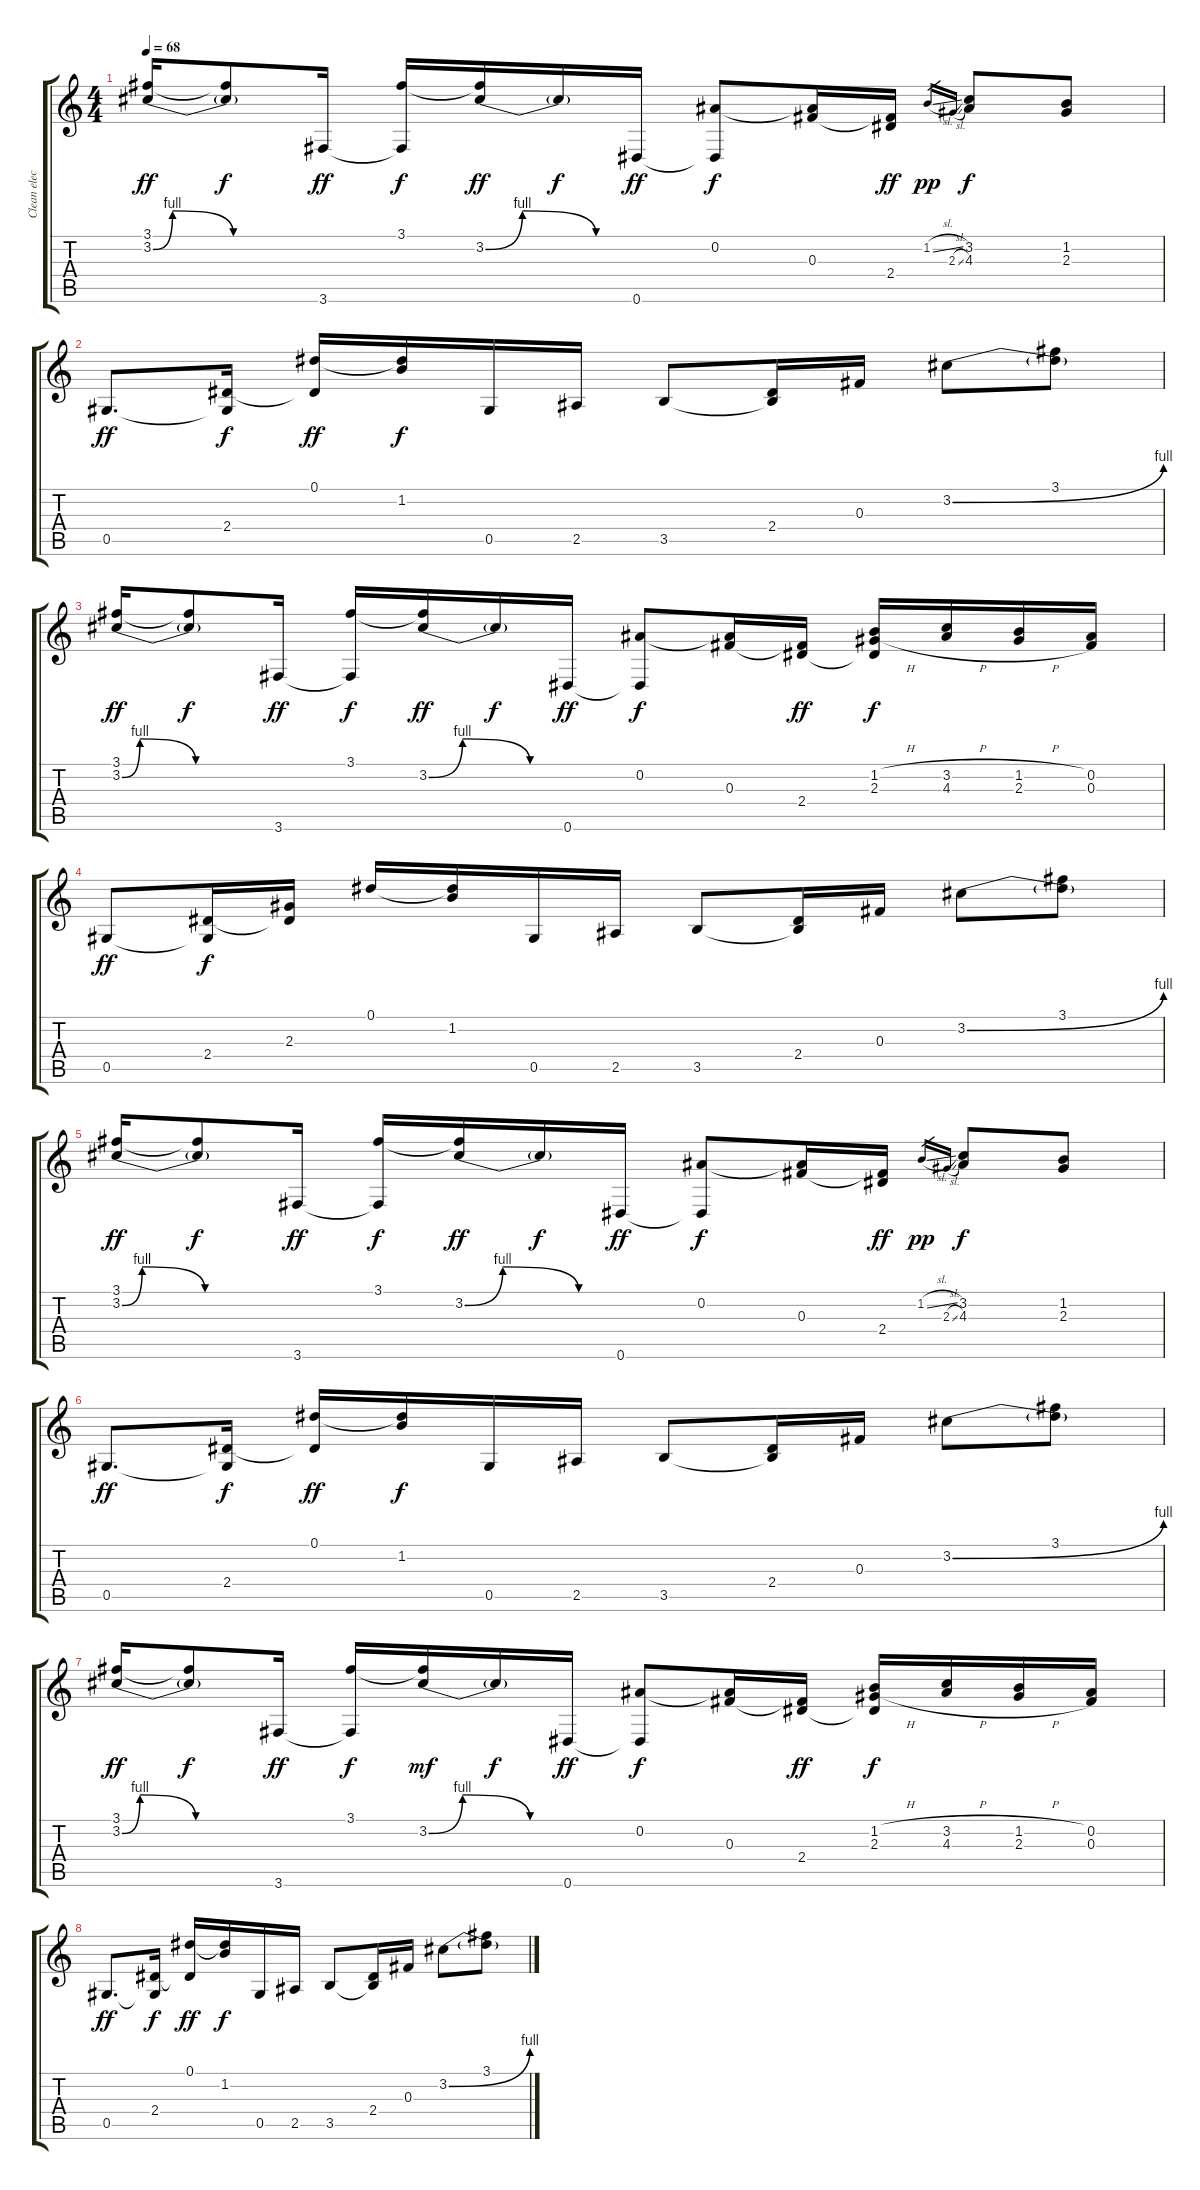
\track ("Clean electric" "Clean elec") {instrument electricguitarjazz}
\staff {score tabs}
\tuning (Eb4 Bb3 Gb3 Db3 Ab2 Eb2) {hide}
\ts (4 4)
\tempo 68
\clef g2
\ks c
(3.1 3.2{be (custom 0 0 7 4 29 0 60 0)}).16{dy ff} (3.1{t} 3.2{t}).8{dy f} 3.6.16{dy ff} (3.1 3.6{t}).16{dy f} (3.1{t} 3.2{be (custom 0 0 15 4 45 0 60 0)}).16{dy ff} 3.2{t}.16{dy f} 0.6.16{dy ff} (0.2 0.6{t}).8{dy f} (0.2{t} 0.3).16 (0.3{t} 2.4).16{dy ff} 1.2{sl}.16{gr dy pp} 2.3{sl}.16{gr} (3.2 4.3).8{dy f} (1.2 2.3).8 |
0.5.8{d dy ff} (2.4 0.5{t}).16{dy f} (0.1 2.4{t}).16{dy ff} (0.1{t} 1.2).16{dy f} 0.5.16 2.5.16 3.5.8 (2.4 3.5{t}).16 0.3.16 3.2{be (bend 0 0 60 4)}.8 (3.1 3.2{t}).8 |
(3.1 3.2{be (custom 0 0 7 4 29 0 60 0)}).16{dy ff} (3.1{t} 3.2{t}).8{dy f} 3.6.16{dy ff} (3.1 3.6{t}).16{dy f} (3.1{t} 3.2{be (custom 0 0 15 4 45 0 60 0)}).16{dy ff} 3.2{t}.16{dy f} 0.6.16{dy ff} (0.2 0.6{t}).8{dy f} (0.2{t} 0.3).16 (0.3{t} 2.4).16{dy ff} (1.2{h} 2.3{h} 2.4{t}).16{dy f} (3.2{h} 4.3{h}).16 (1.2{h} 2.3{h}).16 (0.2 0.3).16 |
0.5.8{dy ff} (2.4 0.5{t}).16{dy f} (2.3 2.4{t}).16 0.1.16 (0.1{t} 1.2).16 0.5.16 2.5.16 3.5.8 (2.4 3.5{t}).16 0.3.16 3.2{be (bend 0 0 60 4)}.8 (3.1 3.2{t}).8 |
(3.1 3.2{be (custom 0 0 7 4 29 0 60 0)}).16{dy ff} (3.1{t} 3.2{t}).8{dy f} 3.6.16{dy ff} (3.1 3.6{t}).16{dy f} (3.1{t} 3.2{be (custom 0 0 15 4 45 0 60 0)}).16{dy ff} 3.2{t}.16{dy f} 0.6.16{dy ff} (0.2 0.6{t}).8{dy f} (0.2{t} 0.3).16 (0.3{t} 2.4).16{dy ff} 1.2{sl}.16{gr dy pp} 2.3{sl}.16{gr} (3.2 4.3).8{dy f} (1.2 2.3).8 |
0.5.8{d dy ff} (2.4 0.5{t}).16{dy f} (0.1 2.4{t}).16{dy ff} (0.1{t} 1.2).16{dy f} 0.5.16 2.5.16 3.5.8 (2.4 3.5{t}).16 0.3.16 3.2{be (bend 0 0 60 4)}.8 (3.1 3.2{t}).8 |
(3.1 3.2{be (custom 0 0 7 4 29 0 60 0)}).16{dy ff} (3.1{t} 3.2{t}).8{dy f} 3.6.16{dy ff} (3.1 3.6{t}).16{dy f} (3.1{t} 3.2{be (custom 0 0 15 4 45 0 60 0)}).16{dy mf} 3.2{t}.16{dy f} 0.6.16{dy ff} (0.2 0.6{t}).8{dy f} (0.2{t} 0.3).16 (0.3{t} 2.4).16{dy ff} (1.2{h} 2.3{h} 2.4{t}).16{dy f} (3.2{h} 4.3{h}).16 (1.2{h} 2.3{h}).16 (0.2 0.3).16 |
0.5.8{d dy ff} (2.4 0.5{t}).16{dy f} (0.1 2.4{t}).16{dy ff} (0.1{t} 1.2).16{dy f} 0.5.16 2.5.16 3.5.8 (2.4 3.5{t}).16 0.3.16 3.2{be (bend 0 0 60 4)}.8 (3.1 3.2{t}).8
